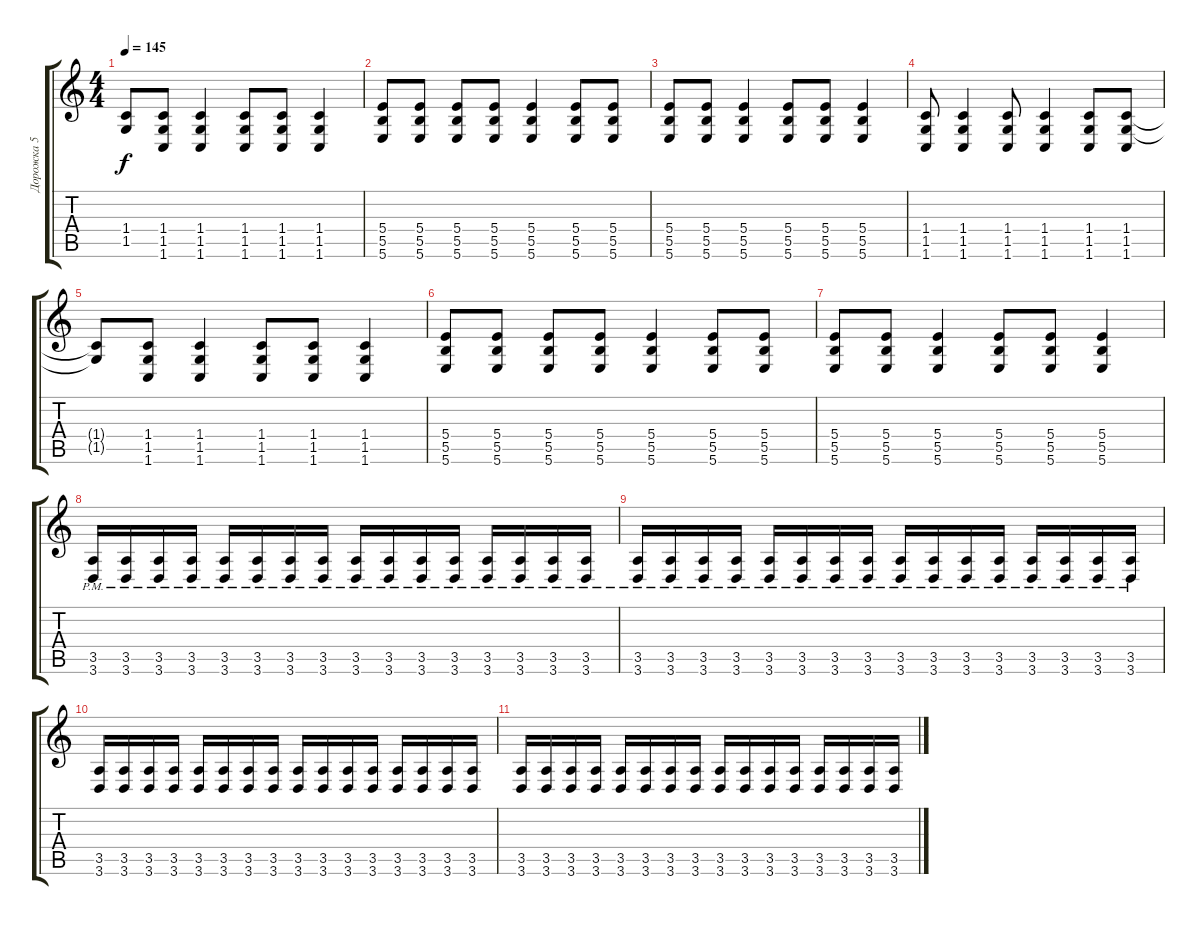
\track ("Дорожка 5" "Дорожка 5") {instrument distortionguitar}
\staff {score tabs}
\tuning (Db4 Ab3 E3 B2 Gb2 B1) {hide}
\ts (4 4)
\tempo 145
\clef g2
\ks c
(1.4{t} 1.5{t}).8{dy f} (1.4 1.5 1.6).8 (1.4 1.5 1.6).4 (1.4 1.5 1.6).8 (1.4 1.5 1.6).8 (1.4 1.5 1.6).4 |
(5.4 5.5 5.6).8 (5.4 5.5 5.6).8 (5.4 5.5 5.6).8 (5.4 5.5 5.6).8 (5.4 5.5 5.6).4 (5.4 5.5 5.6).8 (5.4 5.5 5.6).8 |
(5.4 5.5 5.6).8 (5.4 5.5 5.6).8 (5.4 5.5 5.6).4 (5.4 5.5 5.6).8 (5.4 5.5 5.6).8 (5.4 5.5 5.6).4 |
(1.4 1.5 1.6).8 (1.4 1.5 1.6).4 (1.4 1.5 1.6).8 (1.4 1.5 1.6).4 (1.4 1.5 1.6).8 (1.4 1.5 1.6).8 |
(1.4{t} 1.5{t}).8 (1.4 1.5 1.6).8 (1.4 1.5 1.6).4 (1.4 1.5 1.6).8 (1.4 1.5 1.6).8 (1.4 1.5 1.6).4 |
(5.4 5.5 5.6).8 (5.4 5.5 5.6).8 (5.4 5.5 5.6).8 (5.4 5.5 5.6).8 (5.4 5.5 5.6).4 (5.4 5.5 5.6).8 (5.4 5.5 5.6).8 |
(5.4 5.5 5.6).8 (5.4 5.5 5.6).8 (5.4 5.5 5.6).4 (5.4 5.5 5.6).8 (5.4 5.5 5.6).8 (5.4 5.5 5.6).4 |
(3.5{pm} 3.6{pm}).16 (3.5{pm} 3.6{pm}).16 (3.5{pm} 3.6{pm}).16 (3.5{pm} 3.6{pm}).16 (3.5{pm} 3.6{pm}).16 (3.5{pm} 3.6{pm}).16 (3.5{pm} 3.6{pm}).16 (3.5{pm} 3.6{pm}).16 (3.5{pm} 3.6{pm}).16 (3.5{pm} 3.6{pm}).16 (3.5{pm} 3.6{pm}).16 (3.5{pm} 3.6{pm}).16 (3.5{pm} 3.6{pm}).16 (3.5{pm} 3.6{pm}).16 (3.5{pm} 3.6{pm}).16 (3.5{pm} 3.6{pm}).16 |
(3.5{pm} 3.6{pm}).16 (3.5{pm} 3.6{pm}).16 (3.5{pm} 3.6{pm}).16 (3.5{pm} 3.6{pm}).16 (3.5{pm} 3.6{pm}).16 (3.5{pm} 3.6{pm}).16 (3.5{pm} 3.6{pm}).16 (3.5{pm} 3.6{pm}).16 (3.5{pm} 3.6{pm}).16 (3.5{pm} 3.6{pm}).16 (3.5{pm} 3.6{pm}).16 (3.5{pm} 3.6{pm}).16 (3.5{pm} 3.6{pm}).16 (3.5{pm} 3.6{pm}).16 (3.5{pm} 3.6{pm}).16 (3.5{pm} 3.6{pm}).16 |
(3.5 3.6).16 (3.5 3.6).16 (3.5 3.6).16 (3.5 3.6).16 (3.5 3.6).16 (3.5 3.6).16 (3.5 3.6).16 (3.5 3.6).16 (3.5 3.6).16 (3.5 3.6).16 (3.5 3.6).16 (3.5 3.6).16 (3.5 3.6).16 (3.5 3.6).16 (3.5 3.6).16 (3.5 3.6).16 |
(3.5 3.6).16 (3.5 3.6).16 (3.5 3.6).16 (3.5 3.6).16 (3.5 3.6).16 (3.5 3.6).16 (3.5 3.6).16 (3.5 3.6).16 (3.5 3.6).16 (3.5 3.6).16 (3.5 3.6).16 (3.5 3.6).16 (3.5 3.6).16 (3.5 3.6).16 (3.5 3.6).16 (3.5 3.6).16
